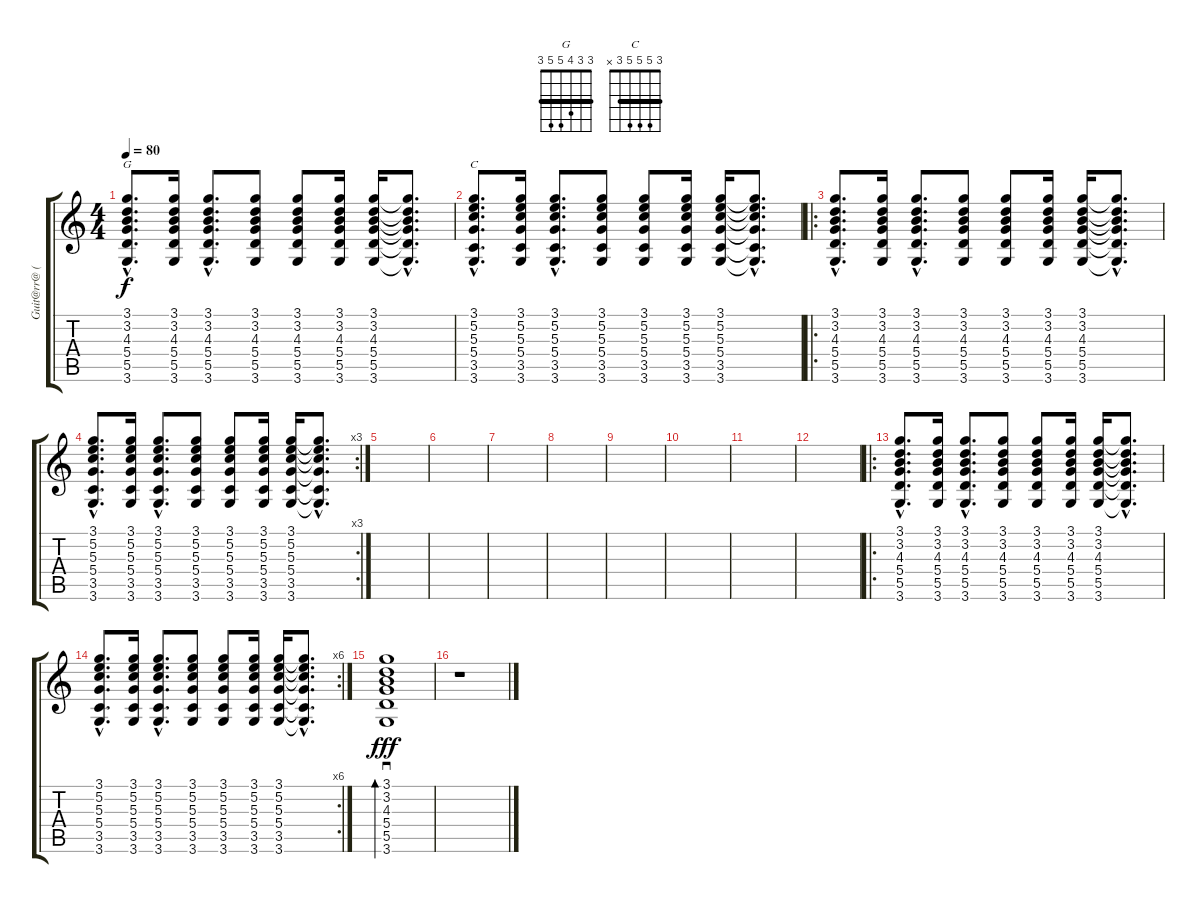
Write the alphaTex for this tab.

\track ("Guit@rr@ (R@F@ Gutierrez)" "Guit@rr@ (") {instrument acousticguitarnylon}
\staff {score tabs}
\tuning (E4 B3 G3 D3 A2 E2) {hide}
\chord ("G" 3 3 4 5 5 3) {barre 3}
\chord ("C" 3 5 5 5 3 x) {barre 3}
\ts (4 4)
\tempo 80
\clef g2
\ks c
(3.1{hac} 3.2{hac} 4.3{hac} 5.4{hac} 5.5{hac} 3.6{hac}).8{d ch "G" dy f} (3.1 3.2 4.3 5.4 5.5 3.6).16 (3.1{hac} 3.2{hac} 4.3{hac} 5.4{hac} 5.5{hac} 3.6{hac}).8{d} (3.1 3.2 4.3 5.4 5.5 3.6).8 (3.1 3.2 4.3 5.4 5.5 3.6).8 (3.1 3.2 4.3 5.4 5.5 3.6).16 (3.1 3.2 4.3 5.4 5.5 3.6).16 (3.1{hac t} 3.2{hac t} 4.3{hac t} 5.4{hac t} 5.5{hac t} 3.6{hac t}).8{d} |
(3.1{hac} 5.2{hac} 5.3{hac} 5.4{hac} 3.5{hac} 3.6{hac}).8{d ch "C"} (3.1 5.2 5.3 5.4 3.5 3.6).16 (3.1{hac} 5.2{hac} 5.3{hac} 5.4{hac} 3.5{hac} 3.6{hac}).8{d} (3.1 5.2 5.3 5.4 3.5 3.6).8 (3.1 5.2 5.3 5.4 3.5 3.6).8 (3.1 5.2 5.3 5.4 3.5 3.6).16 (3.1 5.2 5.3 5.4 3.5 3.6).16 (3.1{hac t} 5.2{hac t} 5.3{hac t} 5.4{hac t} 3.5{hac t} 3.6{hac t}).8{d} |
\ro
(3.1{hac} 3.2{hac} 4.3{hac} 5.4{hac} 5.5{hac} 3.6{hac}).8{d} (3.1 3.2 4.3 5.4 5.5 3.6).16 (3.1{hac} 3.2{hac} 4.3{hac} 5.4{hac} 5.5{hac} 3.6{hac}).8{d} (3.1 3.2 4.3 5.4 5.5 3.6).8 (3.1 3.2 4.3 5.4 5.5 3.6).8 (3.1 3.2 4.3 5.4 5.5 3.6).16 (3.1 3.2 4.3 5.4 5.5 3.6).16 (3.1{hac t} 3.2{hac t} 4.3{hac t} 5.4{hac t} 5.5{hac t} 3.6{hac t}).8{d} |
\rc 3
(3.1{hac} 5.2{hac} 5.3{hac} 5.4{hac} 3.5{hac} 3.6{hac}).8{d} (3.1 5.2 5.3 5.4 3.5 3.6).16 (3.1{hac} 5.2{hac} 5.3{hac} 5.4{hac} 3.5{hac} 3.6{hac}).8{d} (3.1 5.2 5.3 5.4 3.5 3.6).8 (3.1 5.2 5.3 5.4 3.5 3.6).8 (3.1 5.2 5.3 5.4 3.5 3.6).16 (3.1 5.2 5.3 5.4 3.5 3.6).16 (3.1{hac t} 5.2{hac t} 5.3{hac t} 5.4{hac t} 3.5{hac t} 3.6{hac t}).8{d} |
|
|
|
|
|
|
|
|
\ro
(3.1{hac} 3.2{hac} 4.3{hac} 5.4{hac} 5.5{hac} 3.6{hac}).8{d} (3.1 3.2 4.3 5.4 5.5 3.6).16 (3.1{hac} 3.2{hac} 4.3{hac} 5.4{hac} 5.5{hac} 3.6{hac}).8{d} (3.1 3.2 4.3 5.4 5.5 3.6).8 (3.1 3.2 4.3 5.4 5.5 3.6).8 (3.1 3.2 4.3 5.4 5.5 3.6).16 (3.1 3.2 4.3 5.4 5.5 3.6).16 (3.1{hac t} 3.2{hac t} 4.3{hac t} 5.4{hac t} 5.5{hac t} 3.6{hac t}).8{d} |
\rc 6
(3.1{hac} 5.2{hac} 5.3{hac} 5.4{hac} 3.5{hac} 3.6{hac}).8{d} (3.1 5.2 5.3 5.4 3.5 3.6).16 (3.1{hac} 5.2{hac} 5.3{hac} 5.4{hac} 3.5{hac} 3.6{hac}).8{d} (3.1 5.2 5.3 5.4 3.5 3.6).8 (3.1 5.2 5.3 5.4 3.5 3.6).8 (3.1 5.2 5.3 5.4 3.5 3.6).16 (3.1 5.2 5.3 5.4 3.5 3.6).16 (3.1{hac t} 5.2{hac t} 5.3{hac t} 5.4{hac t} 3.5{hac t} 3.6{hac t}).8{d} |
(3.1 3.2 4.3 5.4 5.5 3.6).1{sd bd 240 dy fff} |
r.1
